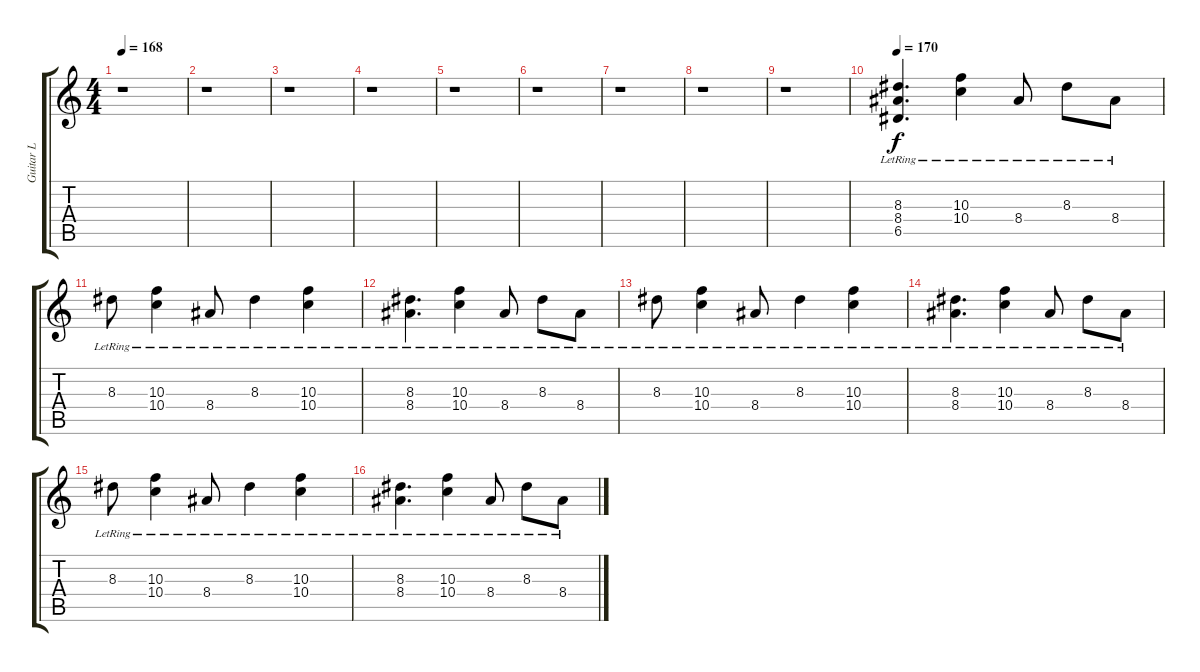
\track ("Guitar L" "Guitar L") {instrument distortionguitar}
\staff {score tabs}
\tuning (E4 B3 G3 D3 A2 E2) {hide}
\ts (4 4)
\tempo 168
\clef g2
\ks c
r.1{dy f} |
r.1 |
r.1 |
r.1 |
r.1 |
r.1 |
r.1 |
r.1 |
r.1 |
\tempo 170
(8.3{lr} 8.4{lr} 6.5{lr}).4{d volume 10 balance 3 instrument distortionguitar} (10.3{lr} 10.4{lr}).4 8.4{lr}.8 8.3{lr}.8 8.4{lr}.8 |
8.3{lr}.8 (10.3{lr} 10.4{lr}).4 8.4{lr}.8 8.3{lr}.4 (10.3{lr} 10.4{lr}).4 |
(8.3{lr} 8.4{lr}).4{d} (10.3{lr} 10.4{lr}).4 8.4{lr}.8 8.3{lr}.8 8.4{lr}.8 |
8.3{lr}.8 (10.3{lr} 10.4{lr}).4 8.4{lr}.8 8.3{lr}.4 (10.3{lr} 10.4{lr}).4 |
(8.3{lr} 8.4{lr}).4{d} (10.3{lr} 10.4{lr}).4 8.4{lr}.8 8.3{lr}.8 8.4{lr}.8 |
8.3{lr}.8 (10.3{lr} 10.4{lr}).4 8.4{lr}.8 8.3{lr}.4 (10.3{lr} 10.4{lr}).4 |
(8.3{lr} 8.4{lr}).4{d} (10.3{lr} 10.4{lr}).4 8.4{lr}.8 8.3{lr}.8 8.4{lr}.8
